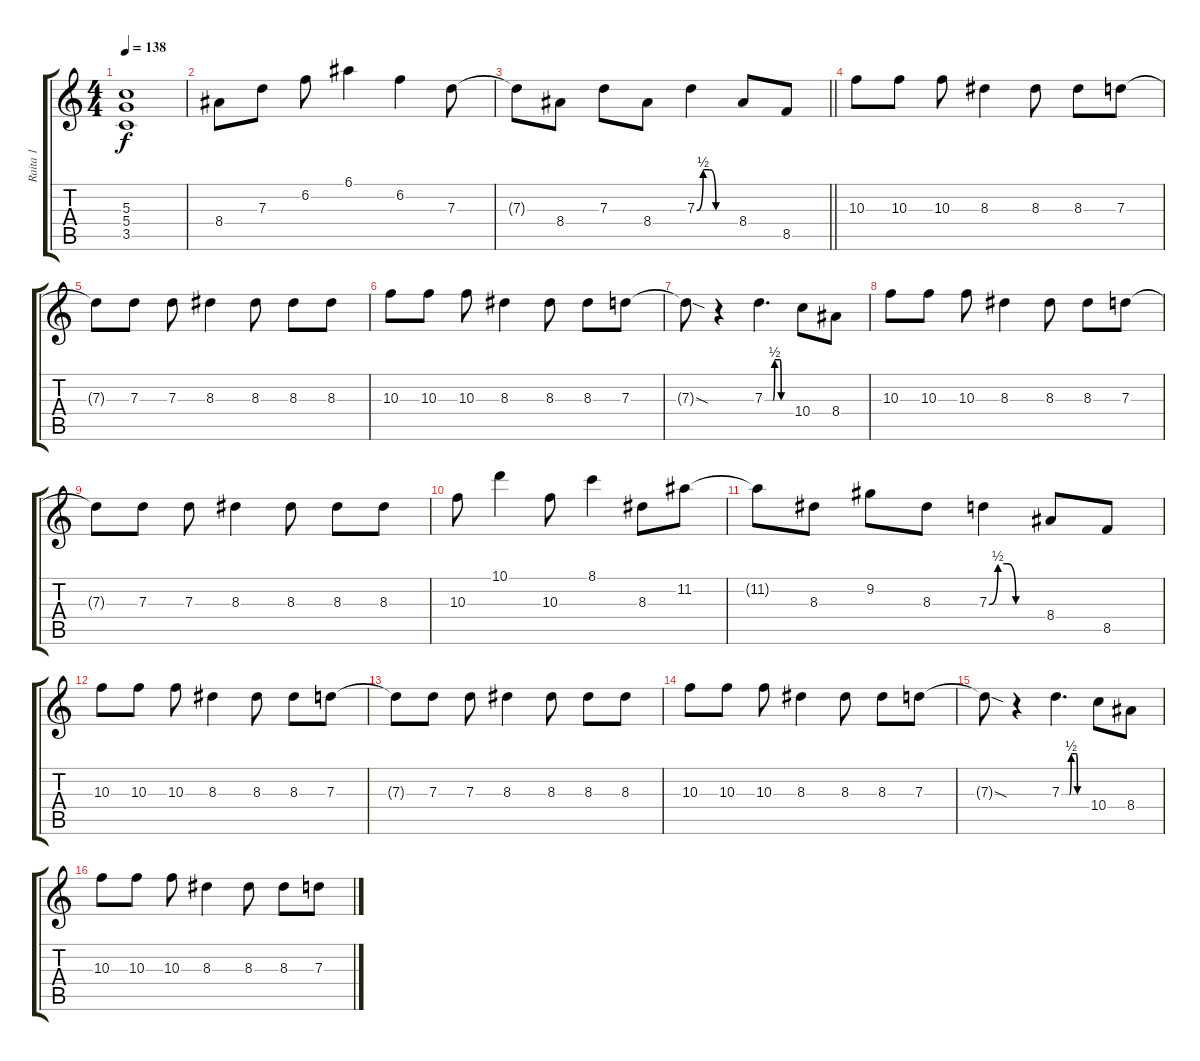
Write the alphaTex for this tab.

\track ("Raita 1" "Raita 1") {instrument overdrivenguitar}
\staff {score tabs}
\tuning (E4 B3 G3 D3 A2 E2) {hide}
\ts (4 4)
\tempo 138
\clef g2
\ks c
(5.3{t} 5.4{t} 3.5{t}).1{dy f} |
8.4.8{volume 13} 7.3.8 6.2.8 6.1.4 6.2.4 7.3.8 |
\barLineRight lightlight
7.3{t}.8 8.4.8 7.3.8 8.4.8 7.3{be (custom 0 0 10 2 20 2 30 0 60 0)}.4 8.4.8 8.5.8 |
10.3.8 10.3.8 10.3.8 8.3.4 8.3.8 8.3.8 7.3.8 |
7.3{t}.8 7.3.8 7.3.8 8.3.4 8.3.8 8.3.8 8.3.8 |
10.3.8 10.3.8 10.3.8 8.3.4 8.3.8 8.3.8 7.3.8 |
7.3{sod t}.8 r.4 7.3{be (custom 0 0 19 0 23 2 36 2 38 0 60 0)}.4{d} 10.4.8 8.4.8 |
10.3.8 10.3.8 10.3.8 8.3.4 8.3.8 8.3.8 7.3.8 |
7.3{t}.8 7.3.8 7.3.8 8.3.4 8.3.8 8.3.8 8.3.8 |
10.3.8 10.1.4 10.3.8 8.1.4 8.3.8 11.2.8 |
11.2{t}.8 8.3.8 9.2.8 8.3.8 7.3{be (custom 0 0 10 2 20 2 30 0 60 0)}.4 8.4.8 8.5.8 |
10.3.8 10.3.8 10.3.8 8.3.4 8.3.8 8.3.8 7.3.8 |
7.3{t}.8 7.3.8 7.3.8 8.3.4 8.3.8 8.3.8 8.3.8 |
10.3.8 10.3.8 10.3.8 8.3.4 8.3.8 8.3.8 7.3.8 |
7.3{sod t}.8 r.4 7.3{be (custom 0 0 19 0 23 2 36 2 38 0 60 0)}.4{d} 10.4.8 8.4.8 |
10.3.8 10.3.8 10.3.8 8.3.4 8.3.8 8.3.8 7.3.8
